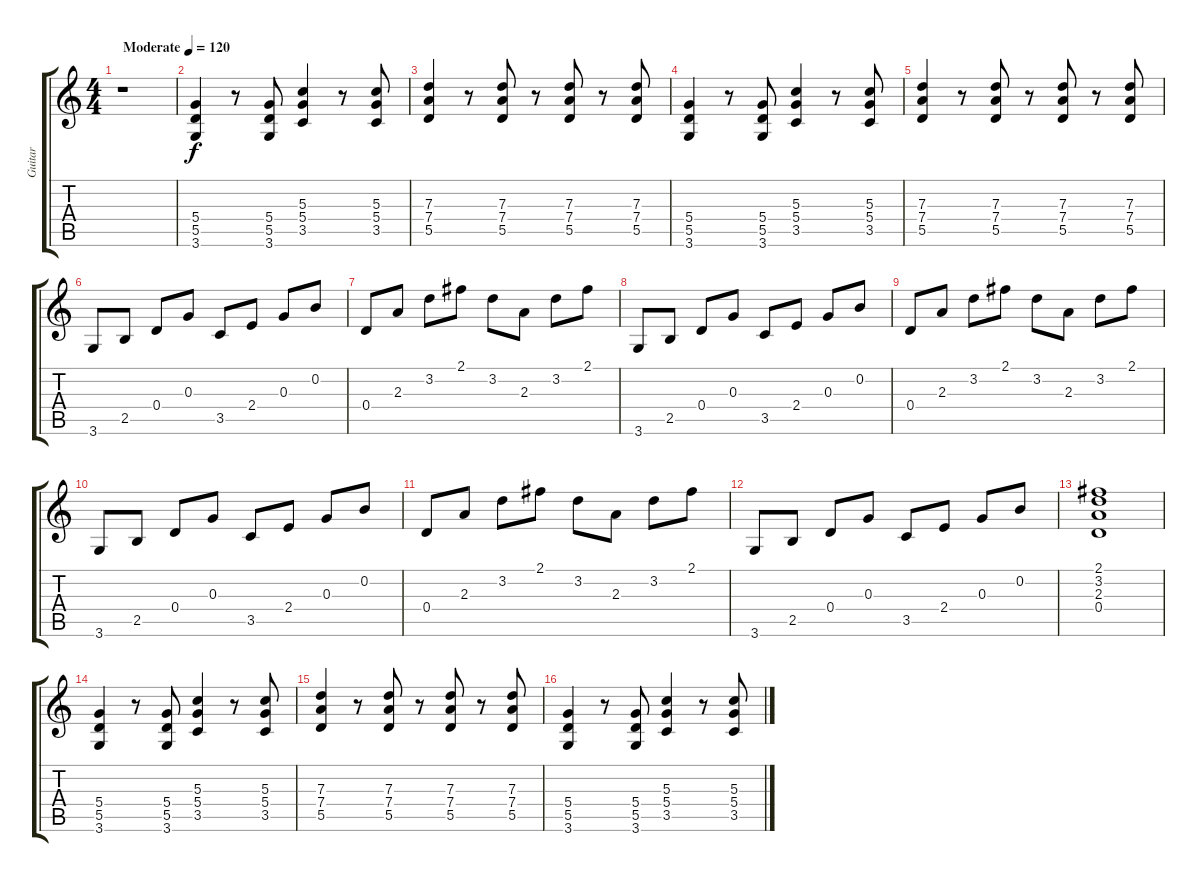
\track ("Guitar" "Guitar") {instrument acousticguitarsteel}
\staff {score tabs}
\tuning (E4 B3 G3 D3 A2 E2) {hide}
\ts (4 4)
\tempo (120 "Moderate")
\clef g2
\ks c
r.1{dy f instrument acousticguitarsteel} |
(5.4 5.5 3.6).4 r.8 (5.4 5.5 3.6).8 (5.3 5.4 3.5).4 r.8 (5.3 5.4 3.5).8 |
(7.3 7.4 5.5).4 r.8 (7.3 7.4 5.5).8 r.8 (7.3 7.4 5.5).8 r.8 (7.3 7.4 5.5).8 |
(5.4 5.5 3.6).4 r.8 (5.4 5.5 3.6).8 (5.3 5.4 3.5).4 r.8 (5.3 5.4 3.5).8 |
(7.3 7.4 5.5).4 r.8 (7.3 7.4 5.5).8 r.8 (7.3 7.4 5.5).8 r.8 (7.3 7.4 5.5).8 |
3.6.8 2.5.8 0.4.8 0.3.8 3.5.8 2.4.8 0.3.8 0.2.8 |
0.4.8 2.3.8 3.2.8 2.1.8 3.2.8 2.3.8 3.2.8 2.1.8 |
3.6.8 2.5.8 0.4.8 0.3.8 3.5.8 2.4.8 0.3.8 0.2.8 |
0.4.8 2.3.8 3.2.8 2.1.8 3.2.8 2.3.8 3.2.8 2.1.8 |
3.6.8 2.5.8 0.4.8 0.3.8 3.5.8 2.4.8 0.3.8 0.2.8 |
0.4.8 2.3.8 3.2.8 2.1.8 3.2.8 2.3.8 3.2.8 2.1.8 |
3.6.8 2.5.8 0.4.8 0.3.8 3.5.8 2.4.8 0.3.8 0.2.8 |
(2.1 3.2 2.3 0.4).1 |
(5.4 5.5 3.6).4 r.8 (5.4 5.5 3.6).8 (5.3 5.4 3.5).4 r.8 (5.3 5.4 3.5).8 |
(7.3 7.4 5.5).4 r.8 (7.3 7.4 5.5).8 r.8 (7.3 7.4 5.5).8 r.8 (7.3 7.4 5.5).8 |
(5.4 5.5 3.6).4 r.8 (5.4 5.5 3.6).8 (5.3 5.4 3.5).4 r.8 (5.3 5.4 3.5).8
